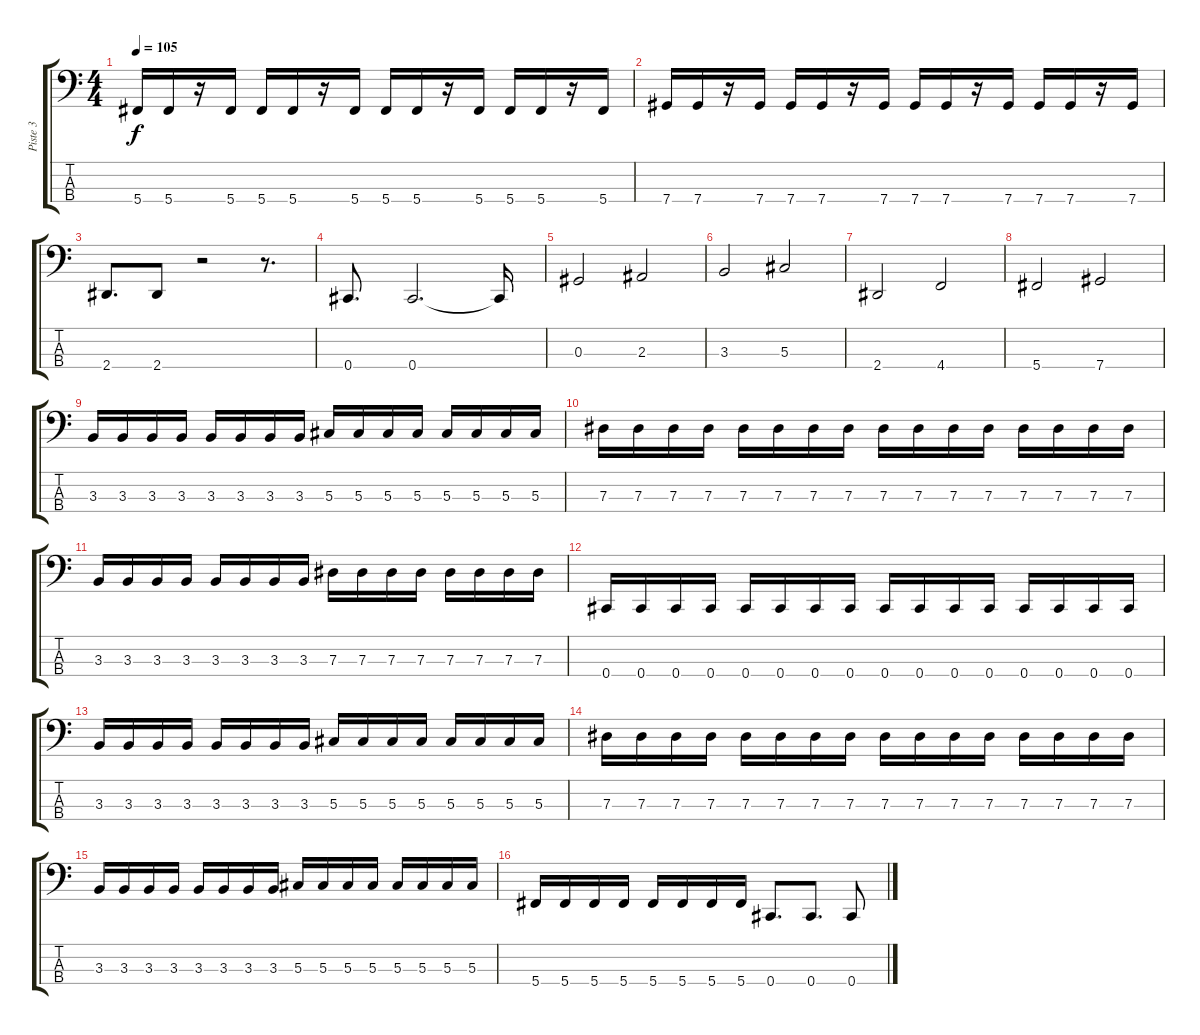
\track ("Piste 3" "Piste 3") {instrument electricbassfinger}
\staff {score tabs}
\tuning (Gb2 Db2 Ab1 Db1) {hide}
\ts (4 4)
\tempo 105
\clef f4
\ks c
5.4.16{dy f} 5.4.16 r.16 5.4.16 5.4.16 5.4.16 r.16 5.4.16 5.4.16 5.4.16 r.16 5.4.16 5.4.16 5.4.16 r.16 5.4.16 |
7.4.16 7.4.16 r.16 7.4.16 7.4.16 7.4.16 r.16 7.4.16 7.4.16 7.4.16 r.16 7.4.16 7.4.16 7.4.16 r.16 7.4.16 |
2.4.8{d} 2.4.8 r.2 r.8{d} |
0.4.8{d} 0.4.2{d} 0.4{t}.16 |
0.3.2 2.3.2 |
3.3.2 5.3.2 |
2.4.2 4.4.2 |
5.4.2 7.4.2 |
3.3.16 3.3.16 3.3.16 3.3.16 3.3.16 3.3.16 3.3.16 3.3.16 5.3.16 5.3.16 5.3.16 5.3.16 5.3.16 5.3.16 5.3.16 5.3.16 |
7.3.16 7.3.16 7.3.16 7.3.16 7.3.16 7.3.16 7.3.16 7.3.16 7.3.16 7.3.16 7.3.16 7.3.16 7.3.16 7.3.16 7.3.16 7.3.16 |
3.3.16 3.3.16 3.3.16 3.3.16 3.3.16 3.3.16 3.3.16 3.3.16 7.3.16 7.3.16 7.3.16 7.3.16 7.3.16 7.3.16 7.3.16 7.3.16 |
0.4.16 0.4.16 0.4.16 0.4.16 0.4.16 0.4.16 0.4.16 0.4.16 0.4.16 0.4.16 0.4.16 0.4.16 0.4.16 0.4.16 0.4.16 0.4.16 |
3.3.16 3.3.16 3.3.16 3.3.16 3.3.16 3.3.16 3.3.16 3.3.16 5.3.16 5.3.16 5.3.16 5.3.16 5.3.16 5.3.16 5.3.16 5.3.16 |
7.3.16 7.3.16 7.3.16 7.3.16 7.3.16 7.3.16 7.3.16 7.3.16 7.3.16 7.3.16 7.3.16 7.3.16 7.3.16 7.3.16 7.3.16 7.3.16 |
3.3.16 3.3.16 3.3.16 3.3.16 3.3.16 3.3.16 3.3.16 3.3.16 5.3.16 5.3.16 5.3.16 5.3.16 5.3.16 5.3.16 5.3.16 5.3.16 |
5.4.16 5.4.16 5.4.16 5.4.16 5.4.16 5.4.16 5.4.16 5.4.16 0.4.8{d} 0.4.8{d} 0.4.8
